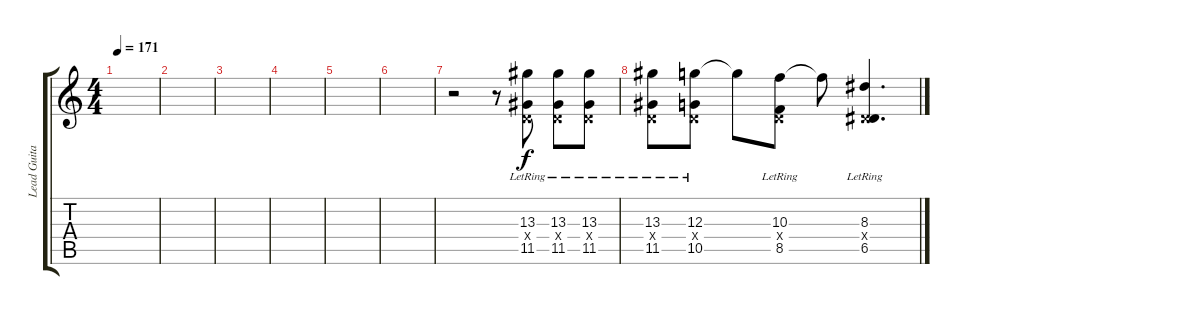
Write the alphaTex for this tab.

\track ("Lead Guitar (Clean)" "Lead Guita") {instrument electricguitarclean}
\staff {score tabs}
\tuning (E4 B3 G3 D3 A2 D2) {hide}
\ts (4 4)
\tempo 171
\clef g2
\ks c
|
|
|
|
|
|
r.2 r.8 (13.3{lr} 0.4{x} 11.5{lr}).8 (13.3{lr} 0.4{x} 11.5{lr}).8 (13.3{lr} 0.4{x} 11.5{lr}).8 |
(13.3{lr} 0.4{x} 11.5{lr}).8 (12.3{lr} 0.4{x} 10.5{lr}).8 12.3{t}.8 (10.3{lr} 0.4{x} 8.5{lr}).8 10.3{t}.8 (8.3{lr} 0.4{x} 6.5{lr}).4{d}
